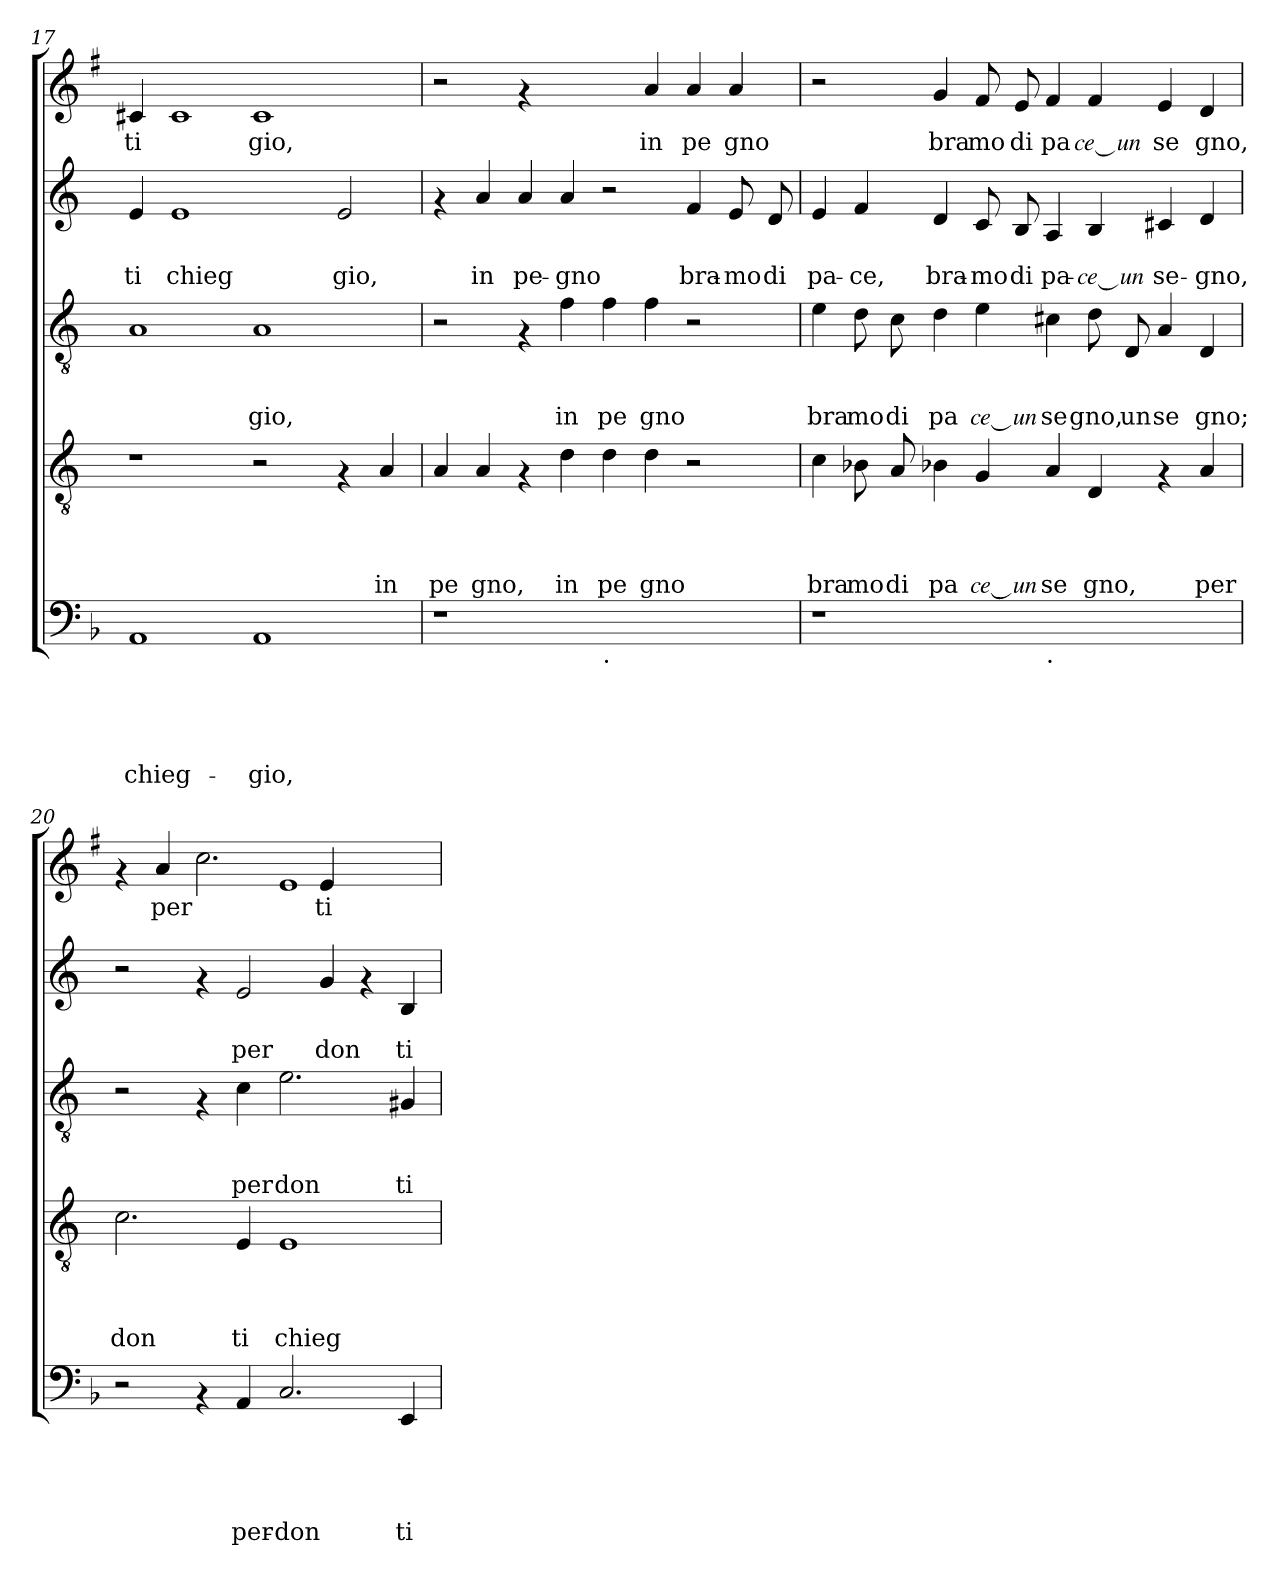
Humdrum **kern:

**kern	**text	**text	**text	**text	**text	**kern	**text	**text	**text	**text	**kern	**text	**text	**text	**kern	**text	**text	**kern	**text
*part5	*part5	*part5	*part5	*part5	*part5	*part4	*part4	*part4	*part4	*part4	*part3	*part3	*part3	*part3	*part2	*part2	*part2	*part1	*part1
*staff5	*staff5	*staff5	*staff5	*staff5	*staff5	*staff4	*staff4	*staff4	*staff4	*staff4	*staff3	*staff3	*staff3	*staff3	*staff2	*staff2	*staff2	*staff1	*staff1
*clefF4	*	*	*	*	*	*clefGv2	*	*	*	*	*clefGv2	*	*	*	*clefG2	*	*	*clefG2	*
*	*	*	*	*	*	*ITrd-3c-5	*	*	*	*	*ITrd-3c-5	*	*	*	*ITrd-3c-5	*	*	*ITrd1c2	*
*k[b-]	*	*	*	*	*	*k[b-]	*	*	*	*	*k[b-]	*	*	*	*k[b-]	*	*	*k[b-]	*
*F:	*	*	*	*	*	*F:	*	*	*	*	*F:	*	*	*	*F:	*	*	*F:	*
=17	=17	=17	=17	=17	=17	=17	=17	=17	=17	=17	=17	=17	=17	=17	=17	=17	=17	=17	=17
!	!	!	!	!	!LO:LY:b	!	!	!	!	!	!	!	!	!	!	!	!LO:LY:b	!	!LO:LY:b
*	*	*	*	*	*	*	*	*	*	*	*	*	*	*	*	*	*	*^	*
1AA	.	.	.	.	chieg-	1r	.	.	.	.	1d	.	.	.	4a/	.	ti	4Bn/	1ryy	-ti
!	!	!	!	!	!	!	!	!	!	!	!	!	!	!	!	!	!LO:LY:b	!	!	!
.	.	.	.	.	.	.	.	.	.	.	.	.	.	.	1a	.	chieg	1B	.	.
!	!	!	!	!	!LO:LY:b	!	!	!	!	!	!	!	!	!LO:LY:b	!	!	!	!	!	!LO:LY:b
1AA	.	.	.	.	-gio,	2r	.	.	.	.	1d	.	.	gio,	.	.	.	.	1B	gio,
.	.	.	.	.	.	.	.	.	.	.	.	.	.	.	4ryy	.	.	2.ryy	.	.
!	!	!	!	!	!	!	!	!	!	!	!	!	!	!	!	!	!LO:LY:b	!	!	!
.	.	.	.	.	.	4rF	.	.	.	.	.	.	.	.	2a/	.	gio,	.	.	.
!	!	!	!	!	!	!	!	!	!	!LO:LY:b	!	!	!	!	!	!	!	!	!	!
.	.	.	.	.	.	4d/	.	.	.	in	.	.	.	.	.	.	.	.	.	.
*	*	*	*	*	*	*	*	*	*	*	*	*	*	*	*	*	*	*v	*v	*
!!LO:LB:g=z
=18	=18	=18	=18	=18	=18	=18	=18	=18	=18	=18	=18	=18	=18	=18	=18	=18	=18	=18	=18
!	!	!	!	!	!	!	!	!	!	!LO:LY:b	!	!	!	!	!	!	!	!	!
1r	.	.	.	.	.	4d/	.	.	.	pe	2r	.	.	.	4rf	.	.	2r	.
!	!	!	!	!	!	!	!	!	!	!LO:LY:b	!	!	!	!	!	!	!LO:LY:b	!	!
.	.	.	.	.	.	4d/	.	.	.	gno,	.	.	.	.	4dd/	.	in	.	.
!	!	!	!	!	!	!	!	!	!	!	!	!	!	!	!	!	!LO:LY:b	!	!
.	.	.	.	.	.	4rF	.	.	.	.	4rF	.	.	.	4dd/	.	pe-	4rf	.
!	!	!	!	!	!	!	!	!	!	!LO:LY:b	!	!	!	!LO:LY:b	!	!	!LO:LY:b	!	!
.	.	.	.	.	.	4g\	.	.	.	in	4b-\	.	.	in	4dd/	.	-gno	2ryy	.
!LO:TX:b:t=.	!	!	!	!	!	!	!	!	!	!	!	!	!	!	!	!	!	!	!
!	!	!	!	!	!	!	!	!	!	!LO:LY:b	!	!	!	!LO:LY:b	!	!	!	!	!
1ryy	.	.	.	.	.	4g\	.	.	.	pe	4b-\	.	.	pe	2r	.	.	.	.
!	!	!	!	!	!	!	!	!	!	!LO:LY:b	!	!	!	!LO:LY:b	!	!	!	!	!LO:LY:b
.	.	.	.	.	.	4g\	.	.	.	gno	4b-\	.	.	gno	.	.	.	4g/	in
!	!	!	!	!	!	!	!	!	!	!	!	!	!	!	!	!	!LO:LY:b	!	!LO:LY:b
.	.	.	.	.	.	2r	.	.	.	.	2r	.	.	.	4b-/	.	bra-	4g/	pe
!	!	!	!	!	!	!	!	!	!	!	!	!	!	!	!	!	!LO:LY:b	!	!LO:LY:b
.	.	.	.	.	.	.	.	.	.	.	.	.	.	.	8a/	.	-mo	4g/	gno
!	!	!	!	!	!	!	!	!	!	!	!	!	!	!	!	!	!LO:LY:b	!	!
.	.	.	.	.	.	.	.	.	.	.	.	.	.	.	8g/	.	di	.	.
=19	=19	=19	=19	=19	=19	=19	=19	=19	=19	=19	=19	=19	=19	=19	=19	=19	=19	=19	=19
!	!	!	!	!	!	!	!	!	!	!LO:LY:b	!	!	!	!LO:LY:b	!	!	!LO:LY:b	!	!
1r	.	.	.	.	.	4f\	.	.	.	bra	4a\	.	.	bra	4a/	.	pa-	2r	.
!	!	!	!	!	!	!	!	!	!	!LO:LY:b	!	!	!	!LO:LY:b	!	!	!LO:LY:b	!	!
.	.	.	.	.	.	8e-X\	.	.	.	mo	8g\	.	.	mo	4b-/	.	-ce,	.	.
!	!	!	!	!	!	!	!	!	!	!LO:LY:b	!	!	!	!LO:LY:b	!	!	!	!	!
.	.	.	.	.	.	8d/	.	.	.	di	8f\	.	.	di	.	.	.	.	.
!	!	!	!	!	!	!	!	!	!	!LO:LY:b	!	!	!	!LO:LY:b	!	!	!LO:LY:b	!	!LO:LY:b
.	.	.	.	.	.	4e-X\	.	.	.	pa	4g\	.	.	pa	4g/	.	bra-	4f/	bra
!	!	!	!	!	!	!	!	!	!	!LO:LY:b	!	!	!	!LO:LY:b	!	!	!LO:LY:b	!	!LO:LY:b
.	.	.	.	.	.	4c/	.	.	.	ce‿un	4a\	.	.	ce‿un	8f/	.	-mo	8e/	mo
!	!	!	!	!	!	!	!	!	!	!	!	!	!	!	!	!	!LO:LY:b	!	!LO:LY:b
.	.	.	.	.	.	.	.	.	.	.	.	.	.	.	8e/	.	di	8d/	di
!LO:TX:b:t=.	!	!	!	!	!	!	!	!	!	!	!	!	!	!	!	!	!	!	!
!	!	!	!	!	!	!	!	!	!	!LO:LY:b	!	!	!	!LO:LY:b	!	!	!LO:LY:b	!	!LO:LY:b
1ryy	.	.	.	.	.	4d/	.	.	.	se	4f#X\	.	.	se	4d/	.	pa-	4e/	pa
!	!	!	!	!	!	!	!	!	!	!LO:LY:b	!	!	!	!LO:LY:b	!	!	!LO:LY:b	!	!LO:LY:b
.	.	.	.	.	.	4G/	.	.	.	gno,	8g\	.	.	gno,	4e/	.	-ce‿un	4e/	ce‿un
!	!	!	!	!	!	!	!	!	!	!	!	!	!	!LO:LY:b	!	!	!	!	!
.	.	.	.	.	.	.	.	.	.	.	8G/	.	.	un	.	.	.	.	.
!	!	!	!	!	!	!	!	!	!	!	!	!	!	!LO:LY:b	!	!	!LO:LY:b	!	!LO:LY:b
.	.	.	.	.	.	4rF	.	.	.	.	4d/	.	.	se	4f#X/	.	se-	4d/	se
!	!	!	!	!	!	!	!	!	!	!LO:LY:b	!	!	!	!LO:LY:b	!	!	!LO:LY:b	!	!LO:LY:b
.	.	.	.	.	.	4d/	.	.	.	per	4G/	.	.	gno;	4g/	.	-gno,	4c/	gno,
!!LO:PB:g=z
=20	=20	=20	=20	=20	=20	=20	=20	=20	=20	=20	=20	=20	=20	=20	=20	=20	=20	=20	=20
!	!	!	!	!	!	!	!	!	!	!LO:LY:b	!	!	!	!	!	!	!	!	!
*	*	*	*	*	*	*	*	*	*	*	*	*	*	*	*	*	*	*^	*
2r	.	.	.	.	.	2.f\	.	.	.	don	2r	.	.	.	2r	.	.	4rf	1ryy	.
!	!	!	!	!	!	!	!	!	!	!	!	!	!	!	!	!	!	!	!	!LO:LY:b
.	.	.	.	.	.	.	.	.	.	.	.	.	.	.	.	.	.	4g/	.	per
4rAA	.	.	.	.	.	.	.	.	.	.	4rF	.	.	.	4rf	.	.	2.b-\	.	.
!	!	!	!	!	!LO:LY:b	!	!	!	!	!LO:LY:b	!	!	!	!LO:LY:b	!	!	!LO:LY:b	!	!	!
4AA/	.	.	.	.	per-	4A/	.	.	.	ti	4f\	.	.	per	2a/	.	per	.	.	.
!	!	!	!	!	!LO:LY:b	!	!	!	!	!LO:LY:b	!	!	!	!LO:LY:b	!	!	!	!	!	!
2.C/	.	.	.	.	-don	1A	.	.	.	chieg-	2.a\	.	.	don	.	.	.	.	1d	.
!	!	!	!	!	!	!	!	!	!	!	!	!	!	!	!	!	!LO:LY:b	!	!	!LO:LY:b
.	.	.	.	.	.	.	.	.	.	.	.	.	.	.	4cc/	.	don	4d/	.	ti
.	.	.	.	.	.	.	.	.	.	.	.	.	.	.	4rf	.	.	2ryy	.	.
!	!	!	!	!	!LO:LY:b	!	!	!	!	!	!	!	!	!LO:LY:b	!	!	!LO:LY:b	!	!	!
4EE/	.	.	.	.	ti	.	.	.	.	.	4c#X/	.	.	ti	4e/	.	ti	.	.	.
*	*	*	*	*	*	*	*	*	*	*	*	*	*	*	*	*	*	*v	*v	*
=	=	=	=	=	=	=	=	=	=	=	=	=	=	=	=	=	=	=	=
*-	*-	*-	*-	*-	*-	*-	*-	*-	*-	*-	*-	*-	*-	*-	*-	*-	*-	*-	*-
